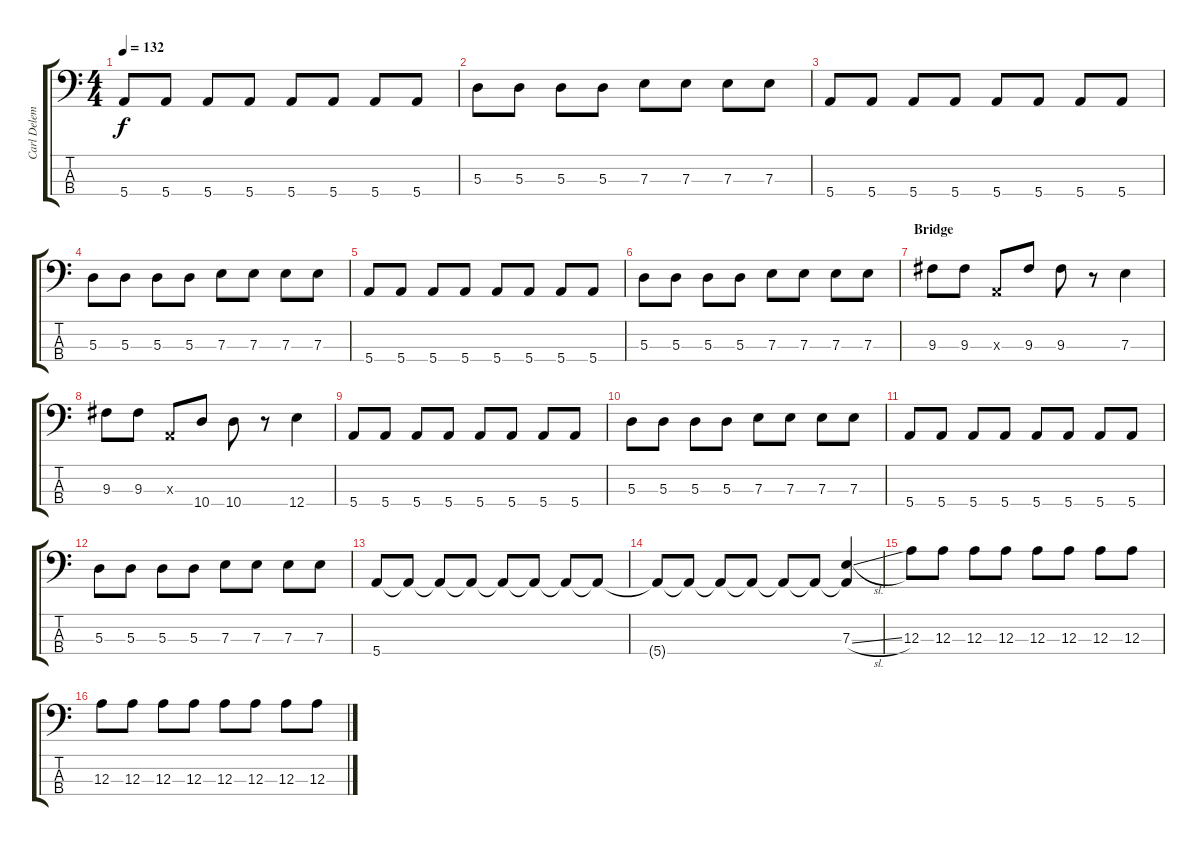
\track ("Carl Delemo" "Carl Delem") {instrument electricbassfinger}
\staff {score tabs}
\tuning (G2 D2 A1 E1) {hide}
\ts (4 4)
\tempo 132
\clef f4
\ks c
5.4.8{dy f} 5.4.8 5.4.8 5.4.8 5.4.8 5.4.8 5.4.8 5.4.8 |
5.3.8 5.3.8 5.3.8 5.3.8 7.3.8 7.3.8 7.3.8 7.3.8 |
5.4.8 5.4.8 5.4.8 5.4.8 5.4.8 5.4.8 5.4.8 5.4.8 |
5.3.8 5.3.8 5.3.8 5.3.8 7.3.8 7.3.8 7.3.8 7.3.8 |
5.4.8 5.4.8 5.4.8 5.4.8 5.4.8 5.4.8 5.4.8 5.4.8 |
5.3.8 5.3.8 5.3.8 5.3.8 7.3.8 7.3.8 7.3.8 7.3.8 |
\section ("" "Bridge")
9.3.8 9.3.8 0.3{x}.8 9.3.8 9.3.8 r.8 7.3.4 |
9.3.8 9.3.8 0.3{x}.8 10.4.8 10.4.8 r.8 12.4.4 |
5.4.8 5.4.8 5.4.8 5.4.8 5.4.8 5.4.8 5.4.8 5.4.8 |
5.3.8 5.3.8 5.3.8 5.3.8 7.3.8 7.3.8 7.3.8 7.3.8 |
5.4.8 5.4.8 5.4.8 5.4.8 5.4.8 5.4.8 5.4.8 5.4.8 |
5.3.8 5.3.8 5.3.8 5.3.8 7.3.8 7.3.8 7.3.8 7.3.8 |
5.4.8 5.4{t}.8 5.4{t}.8 5.4{t}.8 5.4{t}.8 5.4{t}.8 5.4{t}.8 5.4{t}.8 |
5.4{t}.8 5.4{t}.8 5.4{t}.8 5.4{t}.8 5.4{t}.8 5.4{t}.8 (7.3{sl} 5.4{t}).4 |
12.3.8 12.3.8 12.3.8 12.3.8 12.3.8 12.3.8 12.3.8 12.3.8 |
12.3.8 12.3.8 12.3.8 12.3.8 12.3.8 12.3.8 12.3.8 12.3.8
